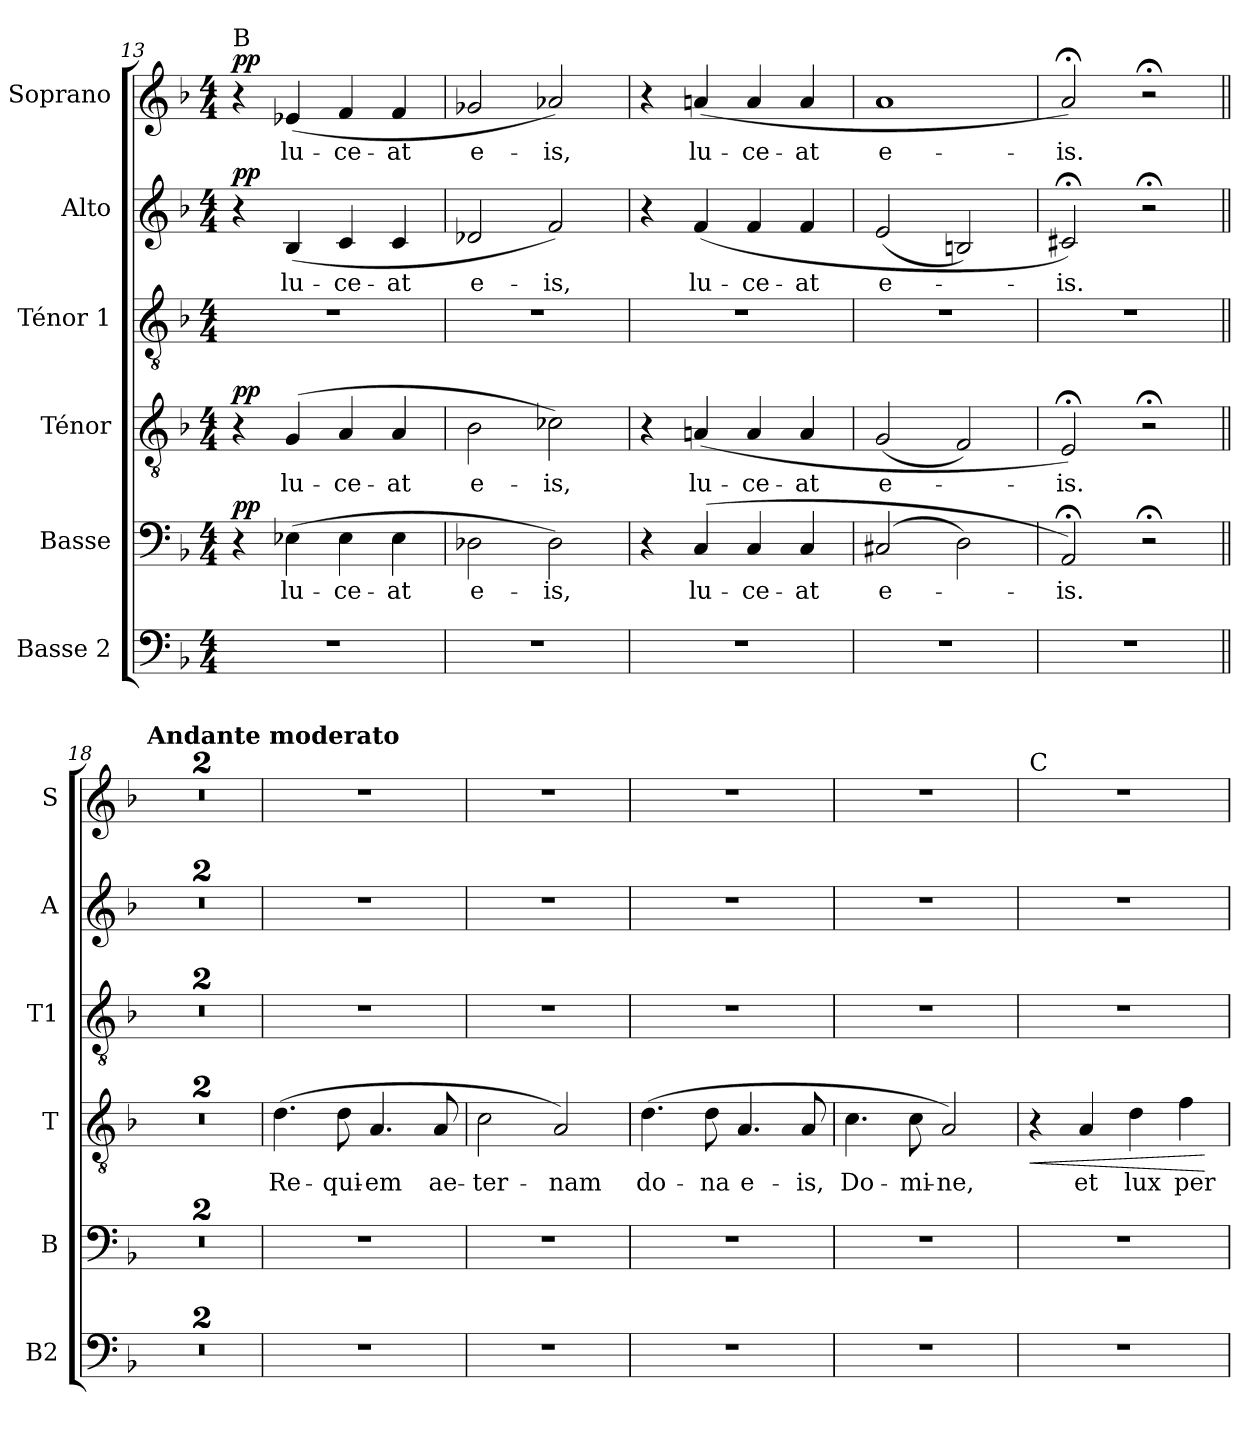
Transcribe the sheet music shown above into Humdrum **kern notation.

**kern	**kern	**text	**dynam	**kern	**text	**dynam	**kern	**kern	**text	**dynam	**kern	**text	**dynam
*part6	*part5	*part5	*part5	*part4	*part4	*part4	*part3	*part2	*part2	*part2	*part1	*part1	*part1
*staff6	*staff5	*staff5	*staff5	*staff4	*staff4	*staff4	*staff3	*staff2	*staff2	*staff2	*staff1	*staff1	*staff1
*I"Basse 2	*I"Basse	*	*	*I"Ténor	*	*	*I"Ténor 1	*I"Alto	*	*	*I"Soprano	*	*
*I'B2	*I'B	*	*	*I'T	*	*	*I'T1	*I'A	*	*	*I'S	*	*
*clefF4	*clefF4	*	*	*clefGv2	*	*	*clefGv2	*clefG2	*	*	*clefG2	*	*
*k[b-]	*k[b-]	*	*	*k[b-]	*	*	*k[b-]	*k[b-]	*	*	*k[b-]	*	*
*d:	*d:	*	*	*d:	*	*	*d:	*d:	*	*	*d:	*	*
*M4/4	*M4/4	*	*	*M4/4	*	*	*M4/4	*M4/4	*	*	*M4/4	*	*
=13	=13	=13	=13	=13	=13	=13	=13	=13	=13	=13	=13	=13	=13
!	!	!	!	!	!	!	!	!	!	!	!LO:TX:a:t=B	!	!
!	!	!	!LO:DY:a	!	!	!LO:DY:a	!	!	!	!LO:DY:a	!	!	!LO:DY:a
1r	4r	.	pp	4r	.	pp	1r	4r	.	pp	4r	.	pp
!	!	!LO:LY:b	!	!	!LO:LY:b	!	!	!	!LO:LY:b	!	!	!LO:LY:b	!
.	(>4E-X\	lu-	.	(>4G/	lu-	.	.	(>4B-/	lu-	.	(<4e-X/	lu-	.
!	!	!LO:LY:b	!	!	!LO:LY:b	!	!	!	!LO:LY:b	!	!	!LO:LY:b	!
.	4E-\	-ce-	.	4A/	-ce-	.	.	4c/	-ce-	.	4f/	-ce-	.
!	!	!LO:LY:b	!	!	!LO:LY:b	!	!	!	!LO:LY:b	!	!	!LO:LY:b	!
.	4E-\	-at	.	4A/	-at	.	.	4c/	-at	.	4f/	-at	.
=14	=14	=14	=14	=14	=14	=14	=14	=14	=14	=14	=14	=14	=14
!	!	!LO:LY:b	!	!	!LO:LY:b	!	!	!	!LO:LY:b	!	!	!LO:LY:b	!
1r	2D-X\	e-	.	2B-\	e-	.	1r	2d-X/	e-	.	2g-X/	e-	.
!	!	!LO:LY:b	!	!	!LO:LY:b	!	!	!	!LO:LY:b	!	!	!LO:LY:b	!
.	2D-\)	-is,	.	2c-X\)	-is,	.	.	2f/)	-is,	.	2a-X/)	-is,	.
=15	=15	=15	=15	=15	=15	=15	=15	=15	=15	=15	=15	=15	=15
1r	4r	.	.	4r	.	.	1r	4r	.	.	4r	.	.
!	!	!LO:LY:b	!	!	!LO:LY:b	!	!	!	!LO:LY:b	!	!	!LO:LY:b	!
.	(>4C/	lu-	.	(>4Ani/	lu-	.	.	(>4f/	lu-	.	(<4an/	lu-	.
!	!	!LO:LY:b	!	!	!LO:LY:b	!	!	!	!LO:LY:b	!	!	!LO:LY:b	!
.	4C/	-ce-	.	4A/	-ce-	.	.	4f/	-ce-	.	4a/	-ce-	.
!	!	!LO:LY:b	!	!	!LO:LY:b	!	!	!	!LO:LY:b	!	!	!LO:LY:b	!
.	4C/	-at	.	4A/	-at	.	.	4f/	-at	.	4a/	-at	.
=16	=16	=16	=16	=16	=16	=16	=16	=16	=16	=16	=16	=16	=16
!	!	!LO:LY:b	!	!	!LO:LY:b	!	!	!	!LO:LY:b	!	!	!LO:LY:b	!
1r	(>2C#X/	e-	.	(<2G/	e-	.	1r	(>2e/	e-	.	1a	e-	.
.	2D\)	.	.	2F/)	.	.	.	2Bn/)	.	.	.	.	.
=17	=17	=17	=17	=17	=17	=17	=17	=17	=17	=17	=17	=17	=17
!	!	!LO:LY:b	!	!	!LO:LY:b	!	!	!	!LO:LY:b	!	!	!LO:LY:b	!
1r	2AA;</)	-is.	.	2E;</)	-is.	.	1r	2c#X;</)	-is.	.	2a;</)	-is.	.
.	2r;<	.	.	2r;<	.	.	.	2r;<	.	.	2r;<	.	.
=18||	=18||	=18||	=18||	=18||	=18||	=18||	=18||	=18||	=18||	=18||	=18||	=18||	=18||
*	*	*	*	*	*	*	*	*	*	*	*MM72	*	*
!	!	!	!	!	!	!	!	!	!	!	!LO:TX:a:B:t=Andante moderato	!	!
1r	1r	.	.	1r	.	.	1r	1r	.	.	1r	.	.
=19	=19	=19	=19	=19	=19	=19	=19	=19	=19	=19	=19	=19	=19
1r	1r	.	.	1r	.	.	1r	1r	.	.	1r	.	.
=20	=20	=20	=20	=20	=20	=20	=20	=20	=20	=20	=20	=20	=20
!	!	!	!	!	!LO:LY:b	!	!	!	!	!	!	!	!
1r	1r	.	.	(>4.d\	Re-	.	1r	1r	.	.	1r	.	.
!	!	!	!	!	!LO:LY:b	!	!	!	!	!	!	!	!
.	.	.	.	8d\	-qui-	.	.	.	.	.	.	.	.
!	!	!	!	!	!LO:LY:b	!	!	!	!	!	!	!	!
.	.	.	.	4.A/	-em	.	.	.	.	.	.	.	.
!	!	!	!	!	!LO:LY:b	!	!	!	!	!	!	!	!
.	.	.	.	8A/	ae-	.	.	.	.	.	.	.	.
!!LO:LB:g=z
=21	=21	=21	=21	=21	=21	=21	=21	=21	=21	=21	=21	=21	=21
!	!	!	!	!	!LO:LY:b	!	!	!	!	!	!	!	!
1r	1r	.	.	2c\	-ter-	.	1r	1r	.	.	1r	.	.
!	!	!	!	!	!LO:LY:b	!	!	!	!	!	!	!	!
.	.	.	.	2A/)	-nam	.	.	.	.	.	.	.	.
=22	=22	=22	=22	=22	=22	=22	=22	=22	=22	=22	=22	=22	=22
!	!	!	!	!	!LO:LY:b	!	!	!	!	!	!	!	!
1r	1r	.	.	(>4.d\	do-	.	1r	1r	.	.	1r	.	.
!	!	!	!	!	!LO:LY:b	!	!	!	!	!	!	!	!
.	.	.	.	8d\	-na	.	.	.	.	.	.	.	.
!	!	!	!	!	!LO:LY:b	!	!	!	!	!	!	!	!
.	.	.	.	4.A/	e-	.	.	.	.	.	.	.	.
!	!	!	!	!	!LO:LY:b	!	!	!	!	!	!	!	!
.	.	.	.	8A/	-is,	.	.	.	.	.	.	.	.
=23	=23	=23	=23	=23	=23	=23	=23	=23	=23	=23	=23	=23	=23
!	!	!	!	!	!LO:LY:b	!	!	!	!	!	!	!	!
1r	1r	.	.	4.c\	Do-	.	1r	1r	.	.	1r	.	.
!	!	!	!	!	!LO:LY:b	!	!	!	!	!	!	!	!
.	.	.	.	8c\	-mi-	.	.	.	.	.	.	.	.
!	!	!	!	!	!LO:LY:b	!	!	!	!	!	!	!	!
.	.	.	.	2A/)	-ne,	.	.	.	.	.	.	.	.
=24	=24	=24	=24	=24	=24	=24	=24	=24	=24	=24	=24	=24	=24
!	!	!	!	!	!	!	!	!	!	!	!LO:TX:t=C	!	!
!	!	!	!	!	!	!LO:HP:b	!	!	!	!	!	!	!
1r	1r	.	.	4r	.	<	1r	1r	.	.	1r	.	.
!	!	!	!	!	!LO:LY:b	!	!	!	!	!	!	!	!
.	.	.	.	4A/	et	.	.	.	.	.	.	.	.
!	!	!	!	!	!LO:LY:b	!	!	!	!	!	!	!	!
.	.	.	.	4d\	lux	.	.	.	.	.	.	.	.
!	!	!	!	!	!LO:LY:b	!	!	!	!	!	!	!	!
.	.	.	.	4f\	per-	.	.	.	.	.	.	.	.
.	.	.	.	.	.	[	.	.	.	.	.	.	.
=	=	=	=	=	=	=	=	=	=	=	=	=	=
*-	*-	*-	*-	*-	*-	*-	*-	*-	*-	*-	*-	*-	*-
